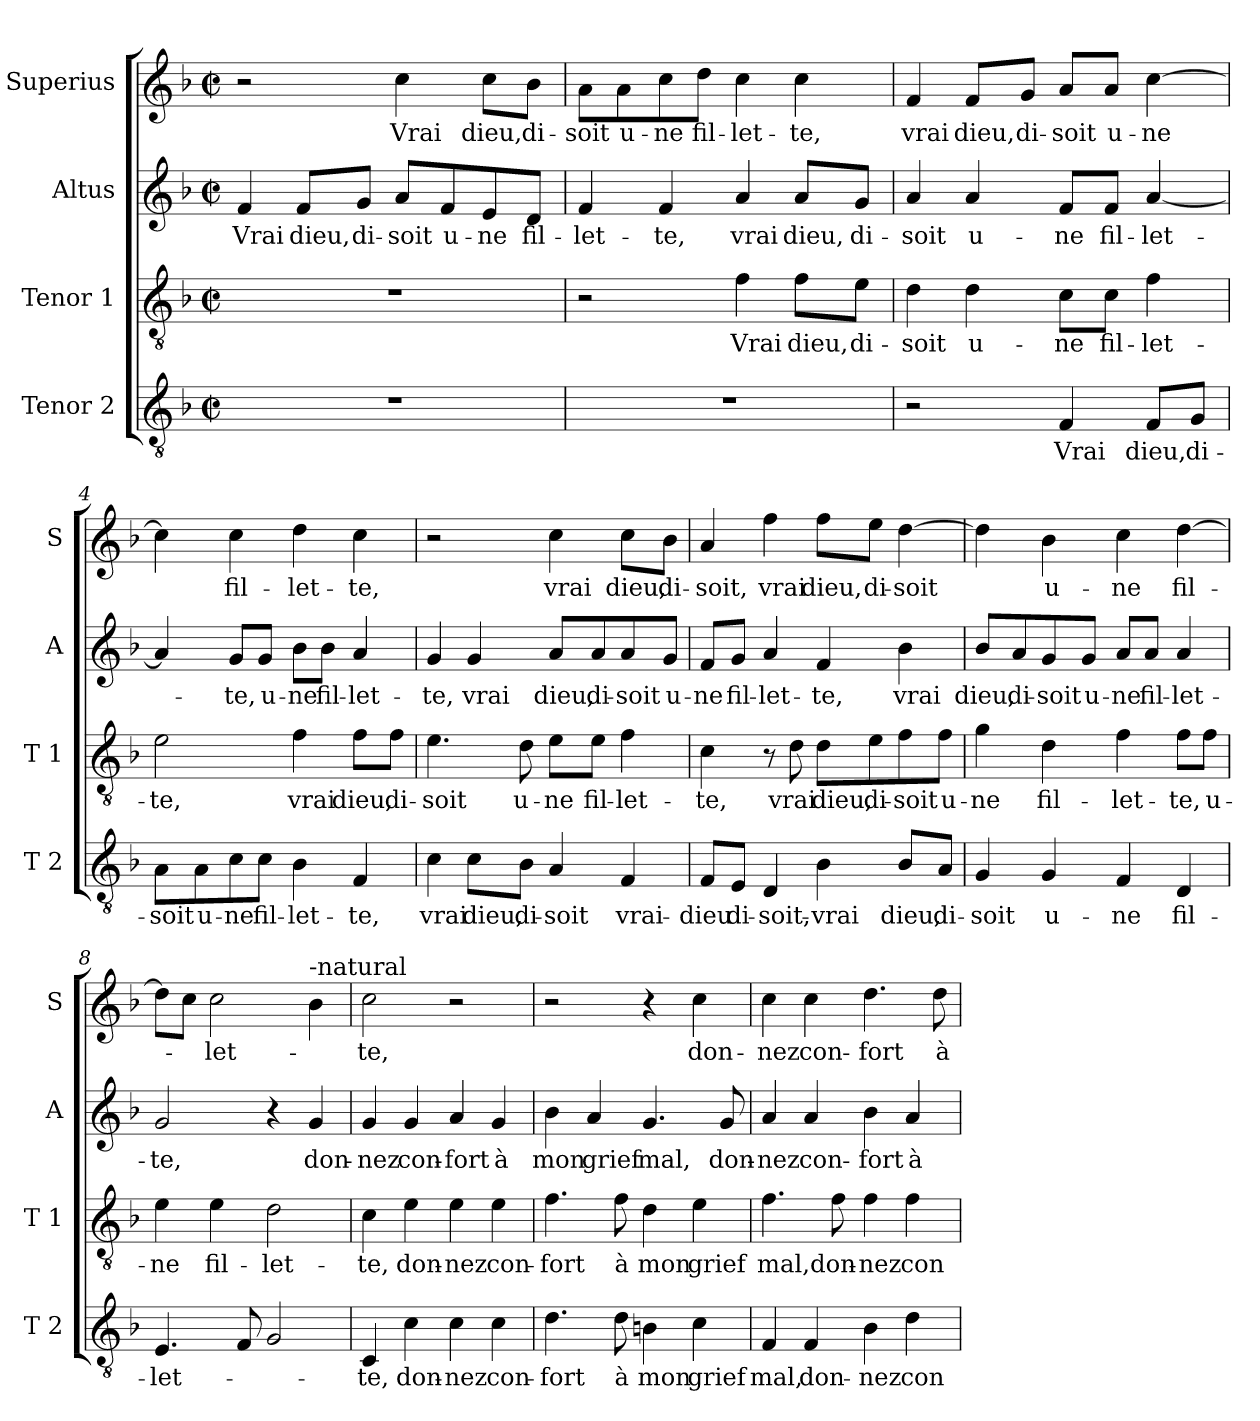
**kern	**text	**kern	**text	**kern	**text	**kern	**text
*part4	*part4	*part3	*part3	*part2	*part2	*part1	*part1
*staff4	*staff4	*staff3	*staff3	*staff2	*staff2	*staff1	*staff1
*I"Tenor 2	*	*I"Tenor 1	*	*I"Altus	*	*I"Superius	*
*I'T 2	*	*I'T 1	*	*I'A	*	*I'S	*
*clefGv2	*	*clefGv2	*	*clefG2	*	*clefG2	*
*k[b-]	*	*k[b-]	*	*k[b-]	*	*k[b-]	*
*F:	*	*F:	*	*F:	*	*F:	*
*M2/2	*	*M2/2	*	*M2/2	*	*M2/2	*
*met(c|)	*	*met(c|)	*	*met(c|)	*	*met(c|)	*
=1	=1	=1	=1	=1	=1	=1	=1
1r	.	1r	.	4f/	Vrai	2r	.
.	.	.	.	8f/L	dieu,	.	.
.	.	.	.	8g/J	di-	.	.
.	.	.	.	8a/L	-soit	4cc\	Vrai
.	.	.	.	8f/	u-	.	.
.	.	.	.	8e/	-ne	8cc\L	dieu,
.	.	.	.	8d/J	fil-	8b-\J	di-
=2	=2	=2	=2	=2	=2	=2	=2
1r	.	2r	.	4f/	-let-	8a\L	-soit
.	.	.	.	.	.	8a\	u-
.	.	.	.	4f/	-te,	8cc\	-ne
.	.	.	.	.	.	8dd\J	fil-
.	.	4f\	Vrai	4a/	vrai	4cc\	-let-
.	.	8f\L	dieu,	8a/L	dieu,	4cc\	-te,
.	.	8e\J	di-	8g/J	di-	.	.
=3	=3	=3	=3	=3	=3	=3	=3
2r	.	4d\	-soit	4a/	-soit	4f/	vrai
.	.	4d\	u-	4a/	u-	8f/L	dieu,
.	.	.	.	.	.	8g/J	di-
4F/	Vrai	8c\L	-ne	8f/L	-ne	8a/L	-soit
.	.	8c\J	fil-	8f/J	fil-	8a/J	u-
8F/L	dieu,	4f\	-let-	[4a/	-let-	[4cc\	-ne
8G/J	di-	.	.	.	.	.	.
=4	=4	=4	=4	=4	=4	=4	=4
8A\L	-soit	2e\	-te,	4a/]	.	4cc\]	.
8A\	u-	.	.	.	.	.	.
8c\	-ne	.	.	8g/L	-te,	4cc\	fil-
8c\J	fil-	.	.	8g/J	u-	.	.
4B-\	-let-	4f\	vrai	8b-\L	-ne	4dd\	-let-
.	.	.	.	8b-\J	fil-	.	.
4F/	-te,	8f\L	dieu,	4a/	-let-	4cc\	-te,
.	.	8f\J	di-	.	.	.	.
!!LO:LB:g=z
=5	=5	=5	=5	=5	=5	=5	=5
4c\	vrai	4.e\	-soit	4g/	-te,	2r	.
8c\L	dieu,	.	.	4g/	vrai	.	.
8B-\J	di-	8d\	u-	.	.	.	.
4A/	-soit	8e\L	-ne	8a/L	dieu,	4cc\	vrai
.	.	8e\J	fil-	8a/	di-	.	.
4F/	vrai-	4f\	-let-	8a/	-soit	8cc\L	dieu,
.	.	.	.	8g/J	u-	8b-\J	di-
=6	=6	=6	=6	=6	=6	=6	=6
8F/L	-dieu	4c\	-te,	8f/L	-ne	4a/	-soit,
8E/J	di-	.	.	8g/J	fil-	.	.
4D/	-soit,-	8r	.	4a/	-let-	4ff\	vrai
.	.	8d\	vrai	.	.	.	.
4B-\	-vrai	8d\L	dieu,	4f/	-te,	8ff\L	dieu,
.	.	8e\	di-	.	.	8ee\J	di-
8B-/L	dieu,	8f\	-soit	4b-\	vrai	[4dd\	-soit
8A/J	di-	8f\J	u-	.	.	.	.
=7	=7	=7	=7	=7	=7	=7	=7
4G/	-soit	4g\	-ne	8b-/L	dieu,	4dd\]	.
.	.	.	.	8a/	di-	.	.
4G/	u-	4d\	fil-	8g/	-soit	4b-\	u-
.	.	.	.	8g/J	u-	.	.
4F/	-ne	4f\	-let-	8a/L	-ne	4cc\	-ne
.	.	.	.	8a/J	fil-	.	.
4D/	fil-	8f\L	-te,	4a/	-let-	[4dd\	fil-
.	.	8f\J	u-	.	.	.	.
=8	=8	=8	=8	=8	=8	=8	=8
4.E/	-let-	4e\	-ne	2g/	-te,	8dd\L]	.
.	.	.	.	.	.	8cc\J	.
.	.	4e\	fil-	.	.	2cc\	-let-
8F/	.	.	.	.	.	.	.
2G/	.	2d\	-let-	4r	.	.	.
!	!	!	!	!	!	!LO:TX:a:t=-natural	!
.	.	.	.	4g/	don-	4b-\	.
!!LO:LB:g=z
=9	=9	=9	=9	=9	=9	=9	=9
4C/	-te,	4c\	-te,	4g/	-nez	2cc\	-te,
4c\	don-	4e\	don-	4g/	con-	.	.
4c\	-nez	4e\	-nez	4a/	-fort	2r	.
4c\	con-	4e\	con-	4g/	à	.	.
=10	=10	=10	=10	=10	=10	=10	=10
4.d\	-fort	4.f\	-fort	4b-\	mon	2r	.
.	.	.	.	4a/	grief	.	.
8d\	à	8f\	à	.	.	.	.
4Bn\	mon	4d\	mon	4.g/	mal,	4r	.
4c\	grief	4e\	grief	.	.	4cc\	don-
.	.	.	.	8g/	don-	.	.
=11	=11	=11	=11	=11	=11	=11	=11
4F/	mal,	4.f\	mal,	4a/	-nez	4cc\	-nez
4F/	don-	.	.	4a/	con-	4cc\	con-
.	.	8f\	don-	.	.	.	.
4B-\	-nez	4f\	-nez	4b-\	-fort	4.dd\	-fort
4d\	con-	4f\	con-	4a/	à	.	.
.	.	.	.	.	.	8dd\	à
=	=	=	=	=	=	=	=
*-	*-	*-	*-	*-	*-	*-	*-
